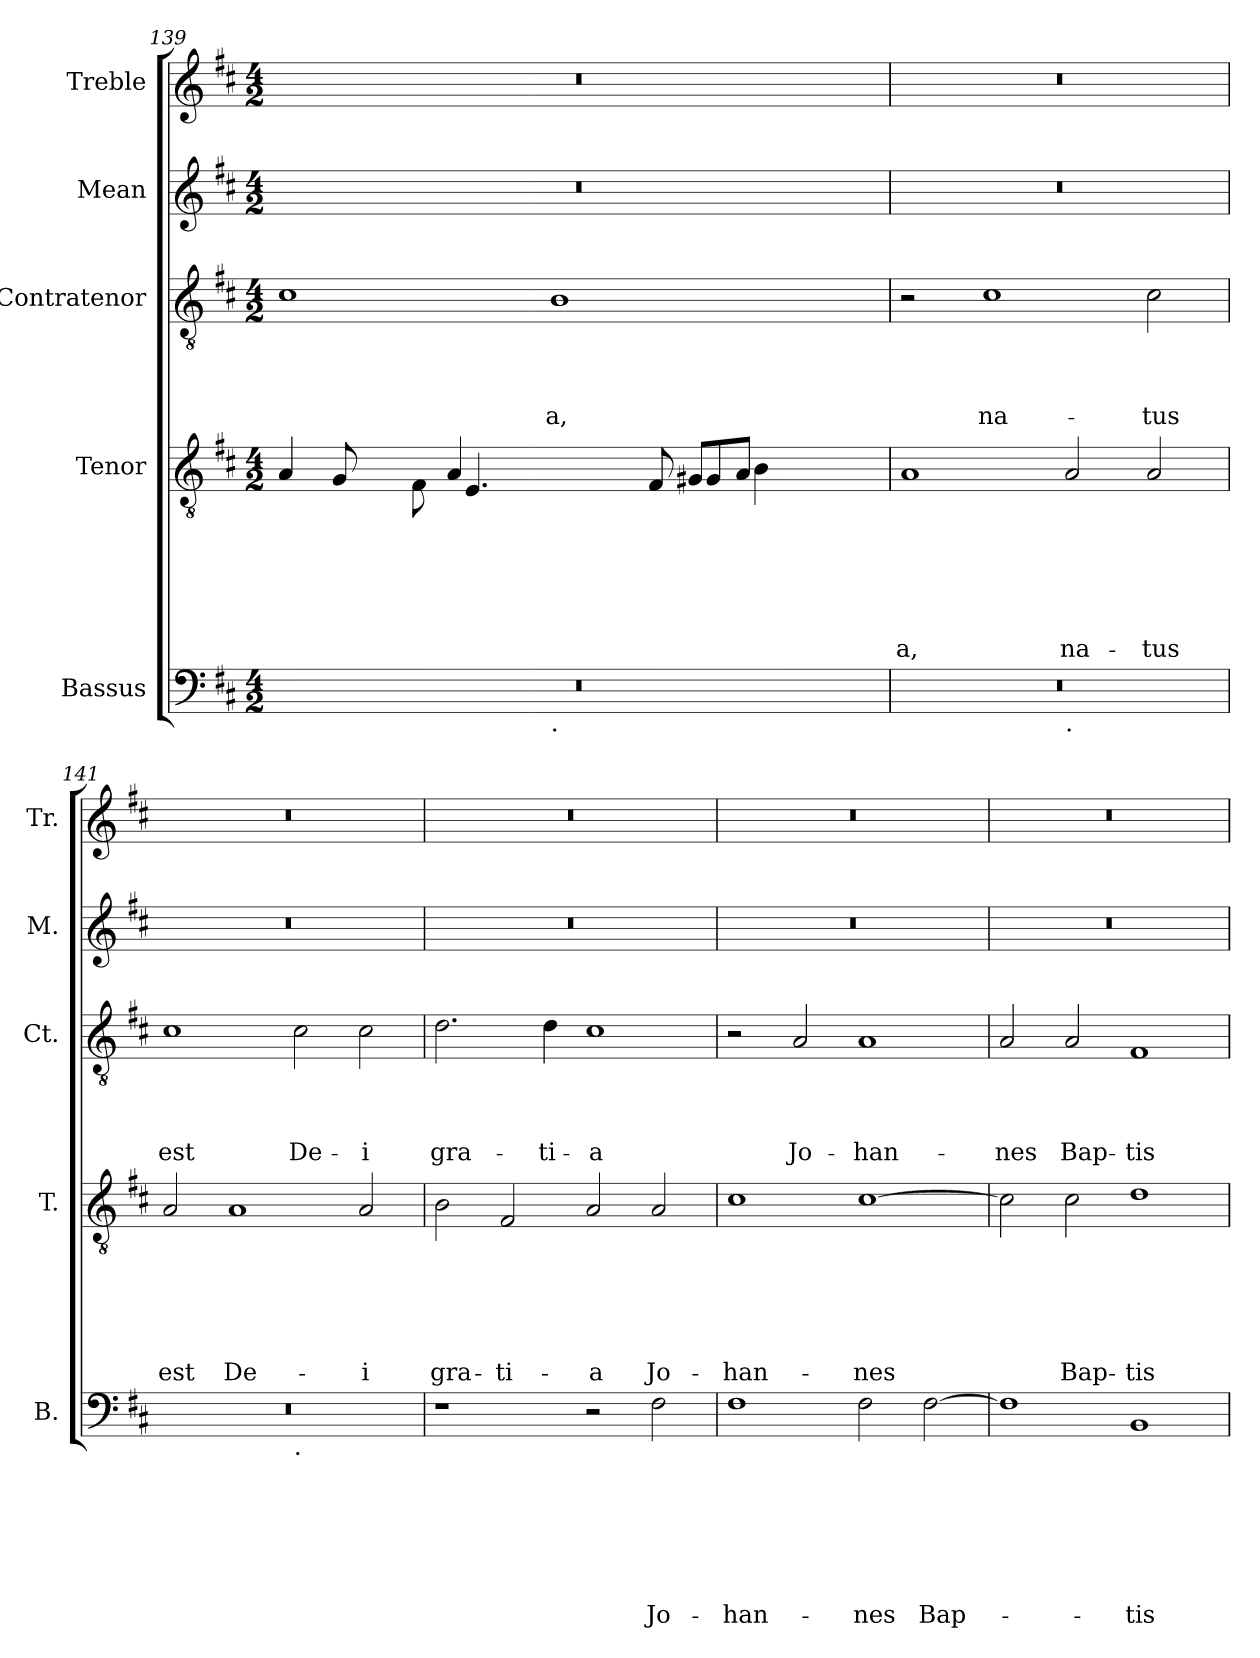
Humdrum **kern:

**kern	**text	**text	**text	**text	**text	**text	**text	**kern	**text	**text	**text	**text	**text	**text	**kern	**text	**text	**text	**text	**kern	**kern
*part5	*part5	*part5	*part5	*part5	*part5	*part5	*part5	*part4	*part4	*part4	*part4	*part4	*part4	*part4	*part3	*part3	*part3	*part3	*part3	*part2	*part1
*staff5	*staff5	*staff5	*staff5	*staff5	*staff5	*staff5	*staff5	*staff4	*staff4	*staff4	*staff4	*staff4	*staff4	*staff4	*staff3	*staff3	*staff3	*staff3	*staff3	*staff2	*staff1
*I"Bassus	*	*	*	*	*	*	*	*I"Tenor	*	*	*	*	*	*	*I"Contratenor	*	*	*	*	*I"Mean	*I"Treble
*I'B.	*	*	*	*	*	*	*	*I'T.	*	*	*	*	*	*	*I'Ct.	*	*	*	*	*I'M.	*I'Tr.
!!LO:LB:g=z
*clefF4	*	*	*	*	*	*	*	*clefGv2	*	*	*	*	*	*	*clefGv2	*	*	*	*	*clefG2	*clefG2
*k[f#c#]	*	*	*	*	*	*	*	*k[f#c#]	*	*	*	*	*	*	*k[f#c#]	*	*	*	*	*k[f#c#]	*k[f#c#]
*D:	*	*	*	*	*	*	*	*D:	*	*	*	*	*	*	*D:	*	*	*	*	*D:	*D:
*M4/2	*	*	*	*	*	*	*	*M4/2	*	*	*	*	*	*	*M4/2	*	*	*	*	*M4/2	*M4/2
=139	=139	=139	=139	=139	=139	=139	=139	=139	=139	=139	=139	=139	=139	=139	=139	=139	=139	=139	=139	=139	=139
*^	*	*	*	*	*	*	*	*^	*	*	*	*	*	*	*	*	*	*	*	*	*
*	*	*	*	*	*	*	*	*	*	*^	*	*	*	*	*	*	*	*	*	*	*	*	*
*	*	*	*	*	*	*	*	*	*	*	*^	*	*	*	*	*	*	*	*	*	*	*	*	*
0r	1ryy	.	.	.	.	.	.	.	4A/	2ryy	2ryy	1ryy	.	.	.	.	.	.	1c#	.	.	.	.	0r	0r
.	.	.	.	.	.	.	.	.	8G/	.	.	.	.	.	.	.	.	.	.	.	.	.	.	.	.
.	.	.	.	.	.	.	.	.	32ryy	.	.	.	.	.	.	.	.	.	.	.	.	.	.	.	.
.	.	.	.	.	.	.	.	.	16.ryy	.	.	.	.	.	.	.	.	.	.	.	.	.	.	.	.
.	.	.	.	.	.	.	.	.	1.ryy	8F#\	8ryy	.	.	.	.	.	.	.	.	.	.	.	.	.	.
.	.	.	.	.	.	.	.	.	.	4A/	32ryy	.	.	.	.	.	.	.	.	.	.	.	.	.	.
.	.	.	.	.	.	.	.	.	.	.	4.E/	.	.	.	.	.	.	.	.	.	.	.	.	.	.
.	.	.	.	.	.	.	.	.	.	2ryy	.	.	.	.	.	.	.	.	.	.	.	.	.	.	.
!	!LO:TX:b:t=.	!	!	!	!	!	!	!	!	!	!	!	!	!	!	!	!	!	!	!	!	!	!	!	!
!	!	!	!	!	!	!	!	!	!	!	!	!	!	!	!	!	!	!	!	!	!	!	!LO:LY:b	!	!
.	1ryy	.	.	.	.	.	.	.	.	.	.	2ryy	.	.	.	.	.	.	1B	.	.	.	-a,	.	.
.	.	.	.	.	.	.	.	.	.	.	4ryy	.	.	.	.	.	.	.	.	.	.	.	.	.	.
.	.	.	.	.	.	.	.	.	.	.	16.ryy	.	.	.	.	.	.	.	.	.	.	.	.	.	.
.	.	.	.	.	.	.	.	.	.	8ryy	8F#/	.	.	.	.	.	.	.	.	.	.	.	.	.	.
.	.	.	.	.	.	.	.	.	.	32ryy	8G#/L	8ryy	.	.	.	.	.	.	.	.	.	.	.	.	.
.	.	.	.	.	.	.	.	.	.	4G#/	.	.	.	.	.	.	.	.	.	.	.	.	.	.	.
.	.	.	.	.	.	.	.	.	.	.	8A/J	32ryy	.	.	.	.	.	.	.	.	.	.	.	.	.
.	.	.	.	.	.	.	.	.	.	.	.	4B\	.	.	.	.	.	.	.	.	.	.	.	.	.
.	.	.	.	.	.	.	.	.	.	.	16.ryy	.	.	.	.	.	.	.	.	.	.	.	.	.	.
.	.	.	.	.	.	.	.	.	.	16.ryy	.	.	.	.	.	.	.	.	.	.	.	.	.	.	.
.	.	.	.	.	.	.	.	.	.	.	8ryy	.	.	.	.	.	.	.	.	.	.	.	.	.	.
.	.	.	.	.	.	.	.	.	.	8ryy	.	.	.	.	.	.	.	.	.	.	.	.	.	.	.
.	.	.	.	.	.	.	.	.	.	.	.	16.ryy	.	.	.	.	.	.	.	.	.	.	.	.	.
.	.	.	.	.	.	.	.	.	.	.	32ryy	.	.	.	.	.	.	.	.	.	.	.	.	.	.
*	*	*	*	*	*	*	*	*	*	*	*v	*v	*	*	*	*	*	*	*	*	*	*	*	*	*
=140	=140	=140	=140	=140	=140	=140	=140	=140	=140	=140	=140	=140	=140	=140	=140	=140	=140	=140	=140	=140	=140	=140	=140	=140
!	!	!	!	!	!	!	!	!	!	!	!	!	!	!	!	!	!LO:LY:b	!	!	!	!	!	!	!
*	*	*	*	*	*	*	*	*	*v	*v	*v	*	*	*	*	*	*	*	*	*	*	*	*	*
0r	1ryy	.	.	.	.	.	.	.	1A	.	.	.	.	.	-a,	2r	.	.	.	.	0r	0r
!	!	!	!	!	!	!	!	!	!	!	!	!	!	!	!	!	!	!	!	!LO:LY:b	!	!
.	.	.	.	.	.	.	.	.	.	.	.	.	.	.	.	1c#	.	.	.	na-	.	.
!	!LO:TX:b:t=.	!	!	!	!	!	!	!	!	!	!	!	!	!	!	!	!	!	!	!	!	!
!	!	!	!	!	!	!	!	!	!	!	!	!	!	!	!LO:LY:b	!	!	!	!	!	!	!
.	1ryy	.	.	.	.	.	.	.	2A/	.	.	.	.	.	na-	.	.	.	.	.	.	.
!	!	!	!	!	!	!	!	!	!	!	!	!	!	!	!LO:LY:b	!	!	!	!	!LO:LY:b	!	!
.	.	.	.	.	.	.	.	.	2A/	.	.	.	.	.	-tus	2c#\	.	.	.	-tus	.	.
=141	=141	=141	=141	=141	=141	=141	=141	=141	=141	=141	=141	=141	=141	=141	=141	=141	=141	=141	=141	=141	=141	=141
!	!	!	!	!	!	!	!	!	!	!	!	!	!	!	!LO:LY:b	!	!	!	!	!LO:LY:b	!	!
0r	1ryy	.	.	.	.	.	.	.	2A/	.	.	.	.	.	est	1c#	.	.	.	est	0r	0r
!	!	!	!	!	!	!	!	!	!	!	!	!	!	!	!LO:LY:b	!	!	!	!	!	!	!
.	.	.	.	.	.	.	.	.	1A	.	.	.	.	.	De-	.	.	.	.	.	.	.
!	!LO:TX:b:t=.	!	!	!	!	!	!	!	!	!	!	!	!	!	!	!	!	!	!	!	!	!
!	!	!	!	!	!	!	!	!	!	!	!	!	!	!	!	!	!	!	!	!LO:LY:b	!	!
.	1ryy	.	.	.	.	.	.	.	.	.	.	.	.	.	.	2c#\	.	.	.	De-	.	.
!	!	!	!	!	!	!	!	!	!	!	!	!	!	!	!LO:LY:b	!	!	!	!	!LO:LY:b	!	!
.	.	.	.	.	.	.	.	.	2A/	.	.	.	.	.	-i	2c#\	.	.	.	-i	.	.
=142	=142	=142	=142	=142	=142	=142	=142	=142	=142	=142	=142	=142	=142	=142	=142	=142	=142	=142	=142	=142	=142	=142
!	!	!	!	!	!	!	!	!	!	!	!	!	!	!	!LO:LY:b	!	!	!	!	!LO:LY:b	!	!
*v	*v	*	*	*	*	*	*	*	*	*	*	*	*	*	*	*	*	*	*	*	*	*
1r	.	.	.	.	.	.	.	2B\	.	.	.	.	.	gra-	2.d\	.	.	.	gra-	0r	0r
!	!	!	!	!	!	!	!	!	!	!	!	!	!	!LO:LY:b	!	!	!	!	!	!	!
.	.	.	.	.	.	.	.	2F#/	.	.	.	.	.	-ti-	.	.	.	.	.	.	.
!	!	!	!	!	!	!	!	!	!	!	!	!	!	!	!	!	!	!	!LO:LY:b	!	!
.	.	.	.	.	.	.	.	.	.	.	.	.	.	.	4d\	.	.	.	-ti-	.	.
!	!	!	!	!	!	!	!	!	!	!	!	!	!	!LO:LY:b	!	!	!	!	!LO:LY:b:rj	!	!
2r	.	.	.	.	.	.	.	2A/	.	.	.	.	.	-a	1c#	.	.	.	-a	.	.
!	!	!	!	!	!	!	!LO:LY:b	!	!	!	!	!	!	!LO:LY:b	!	!	!	!	!	!	!
2F#\	.	.	.	.	.	.	Jo-	2A/	.	.	.	.	.	Jo-	.	.	.	.	.	.	.
=143	=143	=143	=143	=143	=143	=143	=143	=143	=143	=143	=143	=143	=143	=143	=143	=143	=143	=143	=143	=143	=143
!	!	!	!	!	!	!	!LO:LY:b	!	!	!	!	!	!	!LO:LY:b	!	!	!	!	!	!	!
1F#	.	.	.	.	.	.	-han-	1c#	.	.	.	.	.	-han-	2r	.	.	.	.	0r	0r
!	!	!	!	!	!	!	!	!	!	!	!	!	!	!	!	!	!	!	!LO:LY:b	!	!
.	.	.	.	.	.	.	.	.	.	.	.	.	.	.	2A/	.	.	.	Jo-	.	.
!	!	!	!	!	!	!	!LO:LY:b	!	!	!	!	!	!	!LO:LY:b	!	!	!	!	!LO:LY:b	!	!
2F#\	.	.	.	.	.	.	-nes	[<1c#	.	.	.	.	.	-nes	1A	.	.	.	-han-	.	.
!	!	!	!	!	!	!	!LO:LY:b	!	!	!	!	!	!	!	!	!	!	!	!	!	!
[<2F#\	.	.	.	.	.	.	Bap-	.	.	.	.	.	.	.	.	.	.	.	.	.	.
!!LO:LB:g=z
=144	=144	=144	=144	=144	=144	=144	=144	=144	=144	=144	=144	=144	=144	=144	=144	=144	=144	=144	=144	=144	=144
!	!	!	!	!	!	!	!	!	!	!	!	!	!	!	!	!	!	!	!LO:LY:b	!	!
1F#]	.	.	.	.	.	.	.	2c#\]	.	.	.	.	.	.	2A/	.	.	.	-nes	0r	0r
!	!	!	!	!	!	!	!	!	!	!	!	!	!	!LO:LY:b	!	!	!	!	!LO:LY:b	!	!
.	.	.	.	.	.	.	.	2c#\	.	.	.	.	.	Bap-	2A/	.	.	.	Bap-	.	.
!	!	!	!	!	!	!	!LO:LY:b	!	!	!	!	!	!	!LO:LY:b	!	!	!	!	!LO:LY:b	!	!
1BB	.	.	.	.	.	.	-tis-	1d	.	.	.	.	.	-tis-	1F#	.	.	.	-tis-	.	.
=	=	=	=	=	=	=	=	=	=	=	=	=	=	=	=	=	=	=	=	=	=
*-	*-	*-	*-	*-	*-	*-	*-	*-	*-	*-	*-	*-	*-	*-	*-	*-	*-	*-	*-	*-	*-
